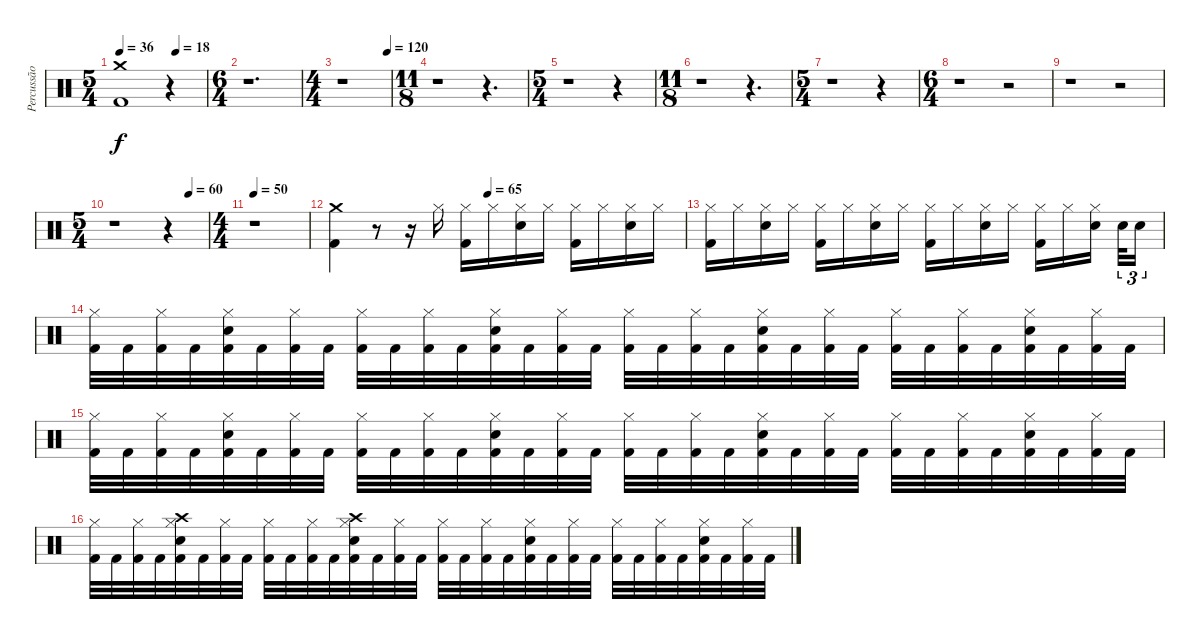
\track ("Percussão" "Percussão") {instrument percussion}
\staff {score}
\articulation defaults
\ts (5 4)
\tempo 36
\tempo (18 0.65)
\tempo 36
\clef neutral
\ks c
("Crash medium (hit)" "Kick (hit) 2").1{dy f} r.4 |
\ts (6 4)
r.1{d} |
\ts (4 4)
\tempo (120 0.9375)
r.1 |
\ts (11 8)
r.1 r.4{d} |
\ts (5 4)
r.1 r.4 |
\ts (11 8)
r.1 r.4{d} |
\ts (5 4)
r.1 r.4 |
\ts (6 4)
r.1 r.2 |
r.1 r.2 |
\ts (5 4)
\tempo (60 0.8)
r.1 r.4 |
\ts (4 4)
\tempo 50
r.1 |
\tempo (65 0.4375)
("Kick (hit) 2" "Crash medium (hit)").4 r.8 r.16 "Hi-Hat (closed)".16 ("Hi-Hat (closed)" "Kick (hit) 2").16 "Hi-Hat (closed)".16 ("Hi-Hat (closed)" "Snare (hit) 2").16 "Hi-Hat (closed)".16 ("Hi-Hat (closed)" "Kick (hit) 2").16 "Hi-Hat (closed)".16 ("Hi-Hat (closed)" "Snare (hit) 2").16 "Hi-Hat (closed)".16 |
("Hi-Hat (closed)" "Kick (hit) 2").16 "Hi-Hat (closed)".16 ("Hi-Hat (closed)" "Snare (hit) 2").16 "Hi-Hat (closed)".16 ("Hi-Hat (closed)" "Kick (hit) 2").16 "Hi-Hat (closed)".16 ("Hi-Hat (closed)" "Snare (hit) 2").16 "Hi-Hat (closed)".16 ("Hi-Hat (closed)" "Kick (hit) 2").16 "Hi-Hat (closed)".16 ("Hi-Hat (closed)" "Snare (hit) 2").16 "Hi-Hat (closed)".16 ("Hi-Hat (closed)" "Kick (hit) 2").16 "Hi-Hat (closed)".16 ("Hi-Hat (closed)" "Snare (hit) 2").16 "Snare (hit) 2".32{tu (3 2)} "Snare (hit) 2".16{tu (3 2)} |
("Hi-Hat (closed)" "Kick (hit) 2").32 "Kick (hit) 2".32 ("Hi-Hat (closed)" "Kick (hit) 2").32 "Kick (hit) 2".32 ("Hi-Hat (closed)" "Kick (hit) 2" "Snare (hit) 2").32 "Kick (hit) 2".32 ("Hi-Hat (closed)" "Kick (hit) 2").32 "Kick (hit) 2".32 ("Hi-Hat (closed)" "Kick (hit) 2").32 "Kick (hit) 2".32 ("Hi-Hat (closed)" "Kick (hit) 2").32 "Kick (hit) 2".32 ("Hi-Hat (closed)" "Kick (hit) 2" "Snare (hit) 2").32 "Kick (hit) 2".32 ("Hi-Hat (closed)" "Kick (hit) 2").32 "Kick (hit) 2".32 ("Hi-Hat (closed)" "Kick (hit) 2").32 "Kick (hit) 2".32 ("Hi-Hat (closed)" "Kick (hit) 2").32 "Kick (hit) 2".32 ("Hi-Hat (closed)" "Kick (hit) 2" "Snare (hit) 2").32 "Kick (hit) 2".32 ("Hi-Hat (closed)" "Kick (hit) 2").32 "Kick (hit) 2".32 ("Hi-Hat (closed)" "Kick (hit) 2").32 "Kick (hit) 2".32 ("Hi-Hat (closed)" "Kick (hit) 2").32 "Kick (hit) 2".32 ("Hi-Hat (closed)" "Kick (hit) 2" "Snare (hit) 2").32 "Kick (hit) 2".32 ("Hi-Hat (closed)" "Kick (hit) 2").32 "Kick (hit) 2".32 |
("Hi-Hat (closed)" "Kick (hit) 2").32 "Kick (hit) 2".32 ("Hi-Hat (closed)" "Kick (hit) 2").32 "Kick (hit) 2".32 ("Hi-Hat (closed)" "Kick (hit) 2" "Snare (hit) 2").32 "Kick (hit) 2".32 ("Hi-Hat (closed)" "Kick (hit) 2").32 "Kick (hit) 2".32 ("Hi-Hat (closed)" "Kick (hit) 2").32 "Kick (hit) 2".32 ("Hi-Hat (closed)" "Kick (hit) 2").32 "Kick (hit) 2".32 ("Hi-Hat (closed)" "Kick (hit) 2" "Snare (hit) 2").32 "Kick (hit) 2".32 ("Hi-Hat (closed)" "Kick (hit) 2").32 "Kick (hit) 2".32 ("Hi-Hat (closed)" "Kick (hit) 2").32 "Kick (hit) 2".32 ("Hi-Hat (closed)" "Kick (hit) 2").32 "Kick (hit) 2".32 ("Hi-Hat (closed)" "Kick (hit) 2" "Snare (hit) 2").32 "Kick (hit) 2".32 ("Hi-Hat (closed)" "Kick (hit) 2").32 "Kick (hit) 2".32 ("Hi-Hat (closed)" "Kick (hit) 2").32 "Kick (hit) 2".32 ("Hi-Hat (closed)" "Kick (hit) 2").32 "Kick (hit) 2".32 ("Hi-Hat (closed)" "Kick (hit) 2" "Snare (hit) 2").32 "Kick (hit) 2".32 ("Hi-Hat (closed)" "Kick (hit) 2").32 "Kick (hit) 2".32 |
("Hi-Hat (closed)" "Kick (hit) 2").32 "Kick (hit) 2".32 ("Hi-Hat (closed)" "Kick (hit) 2").32 "Kick (hit) 2".32 ("Hi-Hat (closed)" "Kick (hit) 2" "Snare (hit) 2" "Crash high (hit)").32 "Kick (hit) 2".32 ("Hi-Hat (closed)" "Kick (hit) 2").32 "Kick (hit) 2".32 ("Hi-Hat (closed)" "Kick (hit) 2").32 "Kick (hit) 2".32 ("Hi-Hat (closed)" "Kick (hit) 2").32 "Kick (hit) 2".32 ("Hi-Hat (closed)" "Kick (hit) 2" "Snare (hit) 2" "Crash high (hit)").32 "Kick (hit) 2".32 ("Hi-Hat (closed)" "Kick (hit) 2").32 "Kick (hit) 2".32 ("Hi-Hat (closed)" "Kick (hit) 2").32 "Kick (hit) 2".32 ("Hi-Hat (closed)" "Kick (hit) 2").32 "Kick (hit) 2".32 ("Hi-Hat (closed)" "Kick (hit) 2" "Snare (hit) 2").32 "Kick (hit) 2".32 ("Hi-Hat (closed)" "Kick (hit) 2").32 "Kick (hit) 2".32 ("Hi-Hat (closed)" "Kick (hit) 2").32 "Kick (hit) 2".32 ("Hi-Hat (closed)" "Kick (hit) 2").32 "Kick (hit) 2".32 ("Hi-Hat (closed)" "Kick (hit) 2" "Snare (hit) 2").32 "Kick (hit) 2".32 ("Hi-Hat (closed)" "Kick (hit) 2").32 "Kick (hit) 2".32
